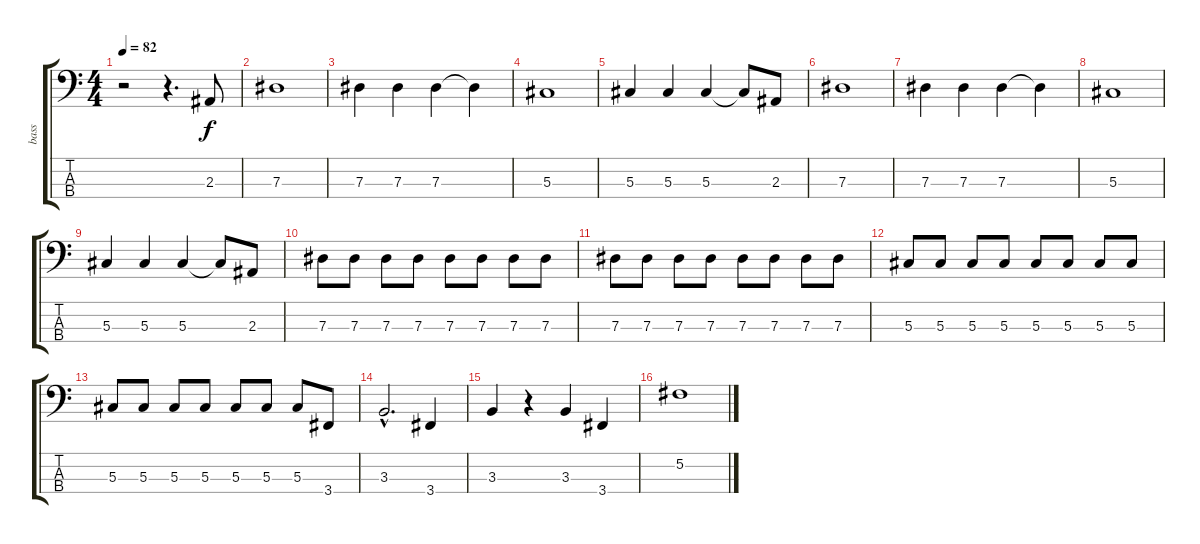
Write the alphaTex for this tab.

\track ("bass" "bass") {instrument electricbasspick}
\staff {score tabs}
\tuning (Gb2 Db2 Ab1 Eb1) {hide}
\ts (4 4)
\tempo 82
\clef f4
\ks c
r.2{dy f instrument electricbasspick} r.4{d} 2.3.8 |
7.3.1 |
7.3.4 7.3.4 7.3.4 7.3{t}.4 |
5.3.1 |
5.3.4 5.3.4 5.3.4 5.3{t}.8 2.3.8 |
7.3.1 |
7.3.4 7.3.4 7.3.4 7.3{t}.4 |
5.3.1 |
5.3.4 5.3.4 5.3.4 5.3{t}.8 2.3.8 |
7.3.8 7.3.8 7.3.8 7.3.8 7.3.8 7.3.8 7.3.8 7.3.8 |
7.3.8 7.3.8 7.3.8 7.3.8 7.3.8 7.3.8 7.3.8 7.3.8 |
5.3.8 5.3.8 5.3.8 5.3.8 5.3.8 5.3.8 5.3.8 5.3.8 |
5.3.8 5.3.8 5.3.8 5.3.8 5.3.8 5.3.8 5.3.8 3.4.8 |
3.3{hac}.2{d} 3.4.4 |
3.3.4 r.4 3.3.4 3.4.4 |
5.2.1
